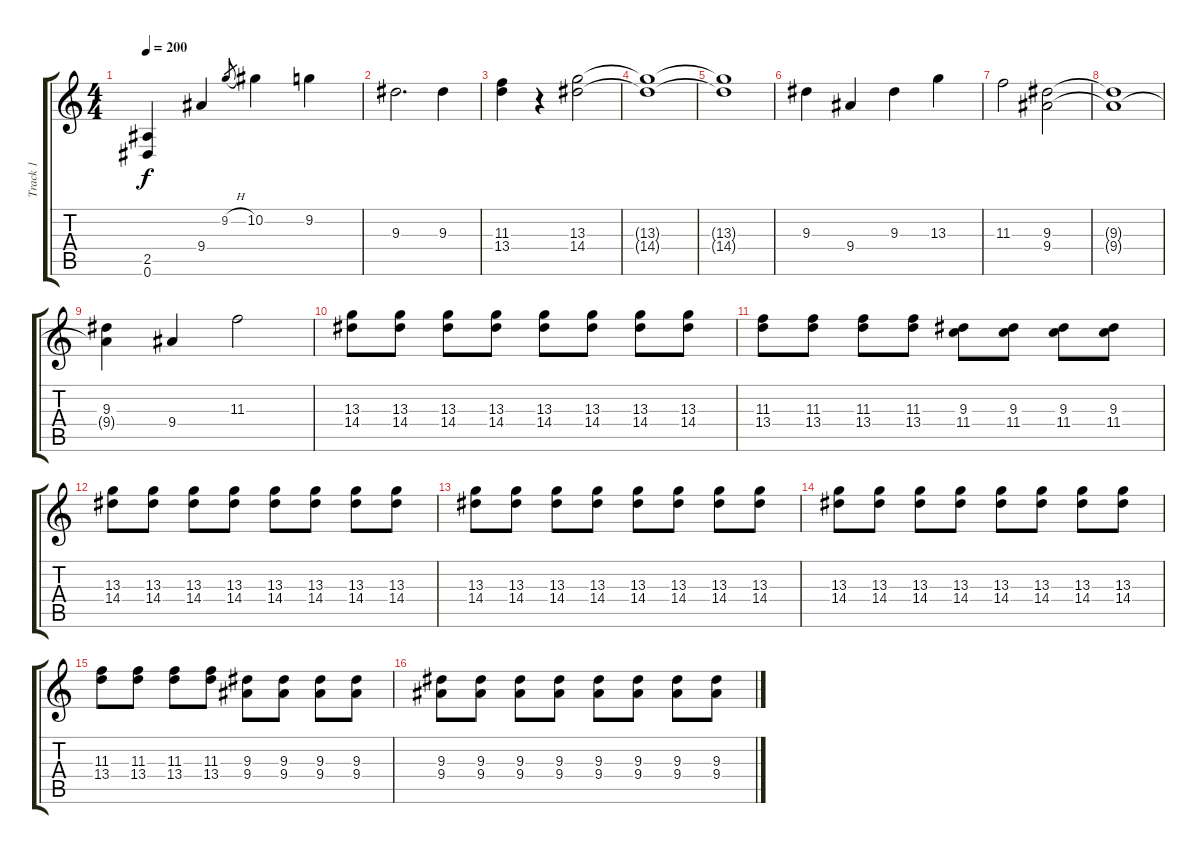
\track ("Track 1" "Track 1") {instrument distortionguitar}
\staff {score tabs}
\tuning (Eb4 Bb3 Gb3 Db3 Ab2 Eb2) {hide}
\ts (4 4)
\tempo 200
\clef g2
\ks c
(2.5{t} 0.6{t}).4{dy f} 9.4.4 9.2{h}.8{gr} 10.2.4 9.2.4 |
9.3.2{d} 9.3.4 |
(11.3 13.4).4 r.4 (13.3 14.4).2 |
(13.3{t} 14.4{t}).1 |
(13.3{t} 14.4{t}).1 |
9.3.4 9.4.4 9.3.4 13.3.4 |
11.3.2 (9.3 9.4).2 |
(9.3{t} 9.4{t}).1 |
(9.3 9.4{t}).4 9.4.4 11.3.2 |
(13.3 14.4).8 (13.3 14.4).8 (13.3 14.4).8 (13.3 14.4).8 (13.3 14.4).8 (13.3 14.4).8 (13.3 14.4).8 (13.3 14.4).8 |
(11.3 13.4).8 (11.3 13.4).8 (11.3 13.4).8 (11.3 13.4).8 (9.3 11.4).8 (9.3 11.4).8 (9.3 11.4).8 (9.3 11.4).8 |
(13.3 14.4).8 (13.3 14.4).8 (13.3 14.4).8 (13.3 14.4).8 (13.3 14.4).8 (13.3 14.4).8 (13.3 14.4).8 (13.3 14.4).8 |
(13.3 14.4).8 (13.3 14.4).8 (13.3 14.4).8 (13.3 14.4).8 (13.3 14.4).8 (13.3 14.4).8 (13.3 14.4).8 (13.3 14.4).8 |
(13.3 14.4).8 (13.3 14.4).8 (13.3 14.4).8 (13.3 14.4).8 (13.3 14.4).8 (13.3 14.4).8 (13.3 14.4).8 (13.3 14.4).8 |
(11.3 13.4).8 (11.3 13.4).8 (11.3 13.4).8 (11.3 13.4).8 (9.3 9.4).8 (9.3 9.4).8 (9.3 9.4).8 (9.3 9.4).8 |
(9.3 9.4).8 (9.3 9.4).8 (9.3 9.4).8 (9.3 9.4).8 (9.3 9.4).8 (9.3 9.4).8 (9.3 9.4).8 (9.3 9.4).8
